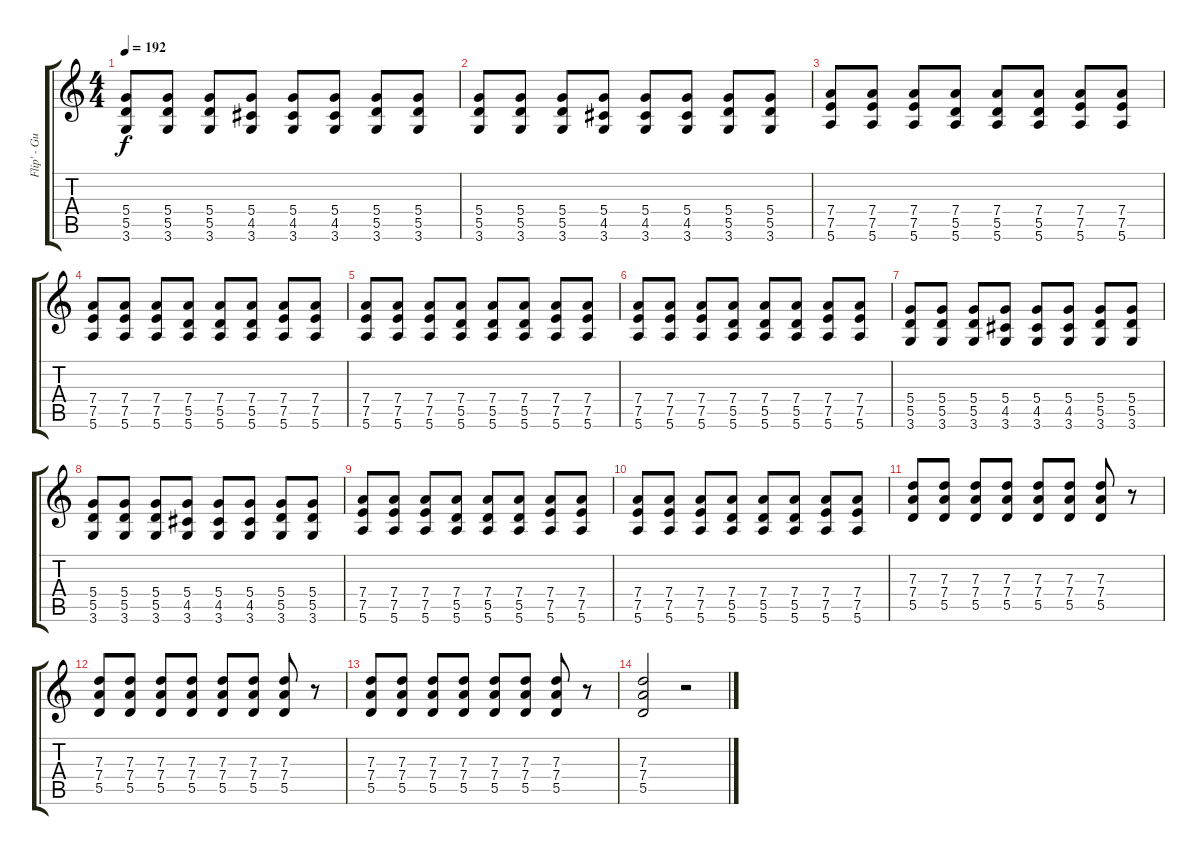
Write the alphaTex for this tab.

\track ("Flip' - Guitar 2" "Flip' - Gu") {instrument distortionguitar}
\staff {score tabs}
\tuning (E4 B3 G3 D3 A2 E2) {hide}
\ts (4 4)
\tempo 192
\clef g2
\ks c
(5.4 5.5 3.6).8{dy f} (5.4 5.5 3.6).8 (5.4 5.5 3.6).8 (5.4 4.5 3.6).8 (5.4 4.5 3.6).8 (5.4 4.5 3.6).8 (5.4 5.5 3.6).8 (5.4 5.5 3.6).8 |
(5.4 5.5 3.6).8 (5.4 5.5 3.6).8 (5.4 5.5 3.6).8 (5.4 4.5 3.6).8 (5.4 4.5 3.6).8 (5.4 4.5 3.6).8 (5.4 5.5 3.6).8 (5.4 5.5 3.6).8 |
(7.4 7.5 5.6).8 (7.4 7.5 5.6).8 (7.4 7.5 5.6).8 (7.4 5.5 5.6).8 (7.4 5.5 5.6).8 (7.4 5.5 5.6).8 (7.4 7.5 5.6).8 (7.4 7.5 5.6).8 |
(7.4 7.5 5.6).8 (7.4 7.5 5.6).8 (7.4 7.5 5.6).8 (7.4 5.5 5.6).8 (7.4 5.5 5.6).8 (7.4 5.5 5.6).8 (7.4 7.5 5.6).8 (7.4 7.5 5.6).8 |
(7.4 7.5 5.6).8 (7.4 7.5 5.6).8 (7.4 7.5 5.6).8 (7.4 5.5 5.6).8 (7.4 5.5 5.6).8 (7.4 5.5 5.6).8 (7.4 7.5 5.6).8 (7.4 7.5 5.6).8 |
(7.4 7.5 5.6).8 (7.4 7.5 5.6).8 (7.4 7.5 5.6).8 (7.4 5.5 5.6).8 (7.4 5.5 5.6).8 (7.4 5.5 5.6).8 (7.4 7.5 5.6).8 (7.4 7.5 5.6).8 |
(5.4 5.5 3.6).8 (5.4 5.5 3.6).8 (5.4 5.5 3.6).8 (5.4 4.5 3.6).8 (5.4 4.5 3.6).8 (5.4 4.5 3.6).8 (5.4 5.5 3.6).8 (5.4 5.5 3.6).8 |
(5.4 5.5 3.6).8 (5.4 5.5 3.6).8 (5.4 5.5 3.6).8 (5.4 4.5 3.6).8 (5.4 4.5 3.6).8 (5.4 4.5 3.6).8 (5.4 5.5 3.6).8 (5.4 5.5 3.6).8 |
(7.4 7.5 5.6).8 (7.4 7.5 5.6).8 (7.4 7.5 5.6).8 (7.4 5.5 5.6).8 (7.4 5.5 5.6).8 (7.4 5.5 5.6).8 (7.4 7.5 5.6).8 (7.4 7.5 5.6).8 |
(7.4 7.5 5.6).8 (7.4 7.5 5.6).8 (7.4 7.5 5.6).8 (7.4 5.5 5.6).8 (7.4 5.5 5.6).8 (7.4 5.5 5.6).8 (7.4 7.5 5.6).8 (7.4 7.5 5.6).8 |
(7.3 7.4 5.5).8 (7.3 7.4 5.5).8 (7.3 7.4 5.5).8 (7.3 7.4 5.5).8 (7.3 7.4 5.5).8 (7.3 7.4 5.5).8 (7.3 7.4 5.5).8 r.8 |
(7.3 7.4 5.5).8 (7.3 7.4 5.5).8 (7.3 7.4 5.5).8 (7.3 7.4 5.5).8 (7.3 7.4 5.5).8 (7.3 7.4 5.5).8 (7.3 7.4 5.5).8 r.8 |
(7.3 7.4 5.5).8 (7.3 7.4 5.5).8 (7.3 7.4 5.5).8 (7.3 7.4 5.5).8 (7.3 7.4 5.5).8 (7.3 7.4 5.5).8 (7.3 7.4 5.5).8 r.8 |
(7.3 7.4 5.5).2 r.2
